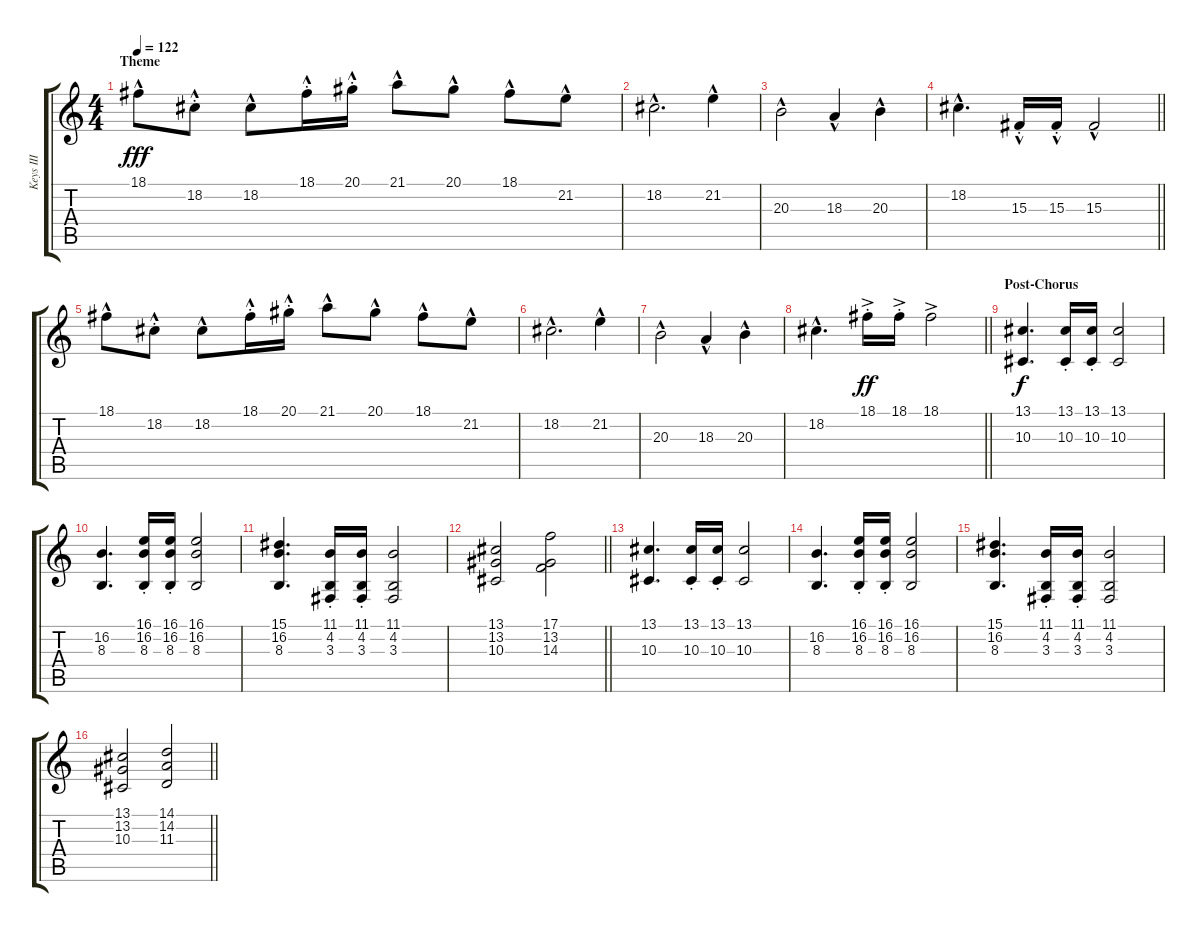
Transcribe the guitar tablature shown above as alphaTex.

\track ("Keys III" "Keys III") {instrument trumpet}
\staff {score tabs}
\tuning (C4 G3 Eb3 Bb2 F2 C2) {hide}
\ts (4 4)
\section ("" "Theme")
\tempo 122
\clef g2
\ks c
18.1{hac}.8{dy fff volume 9} 18.2{hac st}.8 18.2{hac}.8 18.1{hac st}.16 20.1{hac st}.16 21.1{hac}.8 20.1{hac}.8 18.1{hac}.8 21.2{hac}.8 |
18.2{hac}.2{d} 21.2{hac}.4 |
20.3{hac}.2 18.3{hac}.4 20.3{hac}.4 |
\barLineRight lightlight
18.2{hac}.4{d} 15.3{hac st}.16 15.3{hac st}.16 15.3{hac}.2 |
\section ("" "")
18.1{hac}.8 18.2{hac st}.8 18.2{hac}.8 18.1{hac st}.16 20.1{hac st}.16 21.1{hac}.8 20.1{hac}.8 18.1{hac}.8 21.2{hac}.8 |
18.2{hac}.2{d} 21.2{hac}.4 |
20.3{hac}.2 18.3{hac}.4 20.3{hac}.4 |
\barLineRight lightlight
18.2{hac}.4{d} 18.1{ac st}.16{dy ff} 18.1{ac st}.16 18.1{ac}.2 |
\section ("" "Post-Chorus")
(13.1 10.3).4{d dy f} (13.1{st} 10.3{st}).16 (13.1{st} 10.3{st}).16 (13.1 10.3).2 |
(16.2 8.3).4{d} (16.1{st} 16.2{st} 8.3{st}).16 (16.1{st} 16.2{st} 8.3{st}).16 (16.1 16.2 8.3).2 |
(15.1 16.2 8.3).4{d} (11.1 4.2 3.3{st}).16 (11.1{st} 4.2 3.3{st}).16 (11.1 4.2 3.3).2 |
\barLineRight lightlight
(13.1 13.2 10.3).2 (17.1 13.2 14.3).2 |
\section ("" "")
(13.1 10.3).4{d} (13.1{st} 10.3{st}).16 (13.1{st} 10.3{st}).16 (13.1 10.3).2 |
(16.2 8.3).4{d} (16.1{st} 16.2{st} 8.3{st}).16 (16.1{st} 16.2{st} 8.3{st}).16 (16.1 16.2 8.3).2 |
(15.1 16.2 8.3).4{d} (11.1 4.2 3.3{st}).16 (11.1{st} 4.2 3.3{st}).16 (11.1 4.2 3.3).2 |
\barLineRight lightlight
(13.1 13.2 10.3).2 (14.1 14.2 11.3).2
